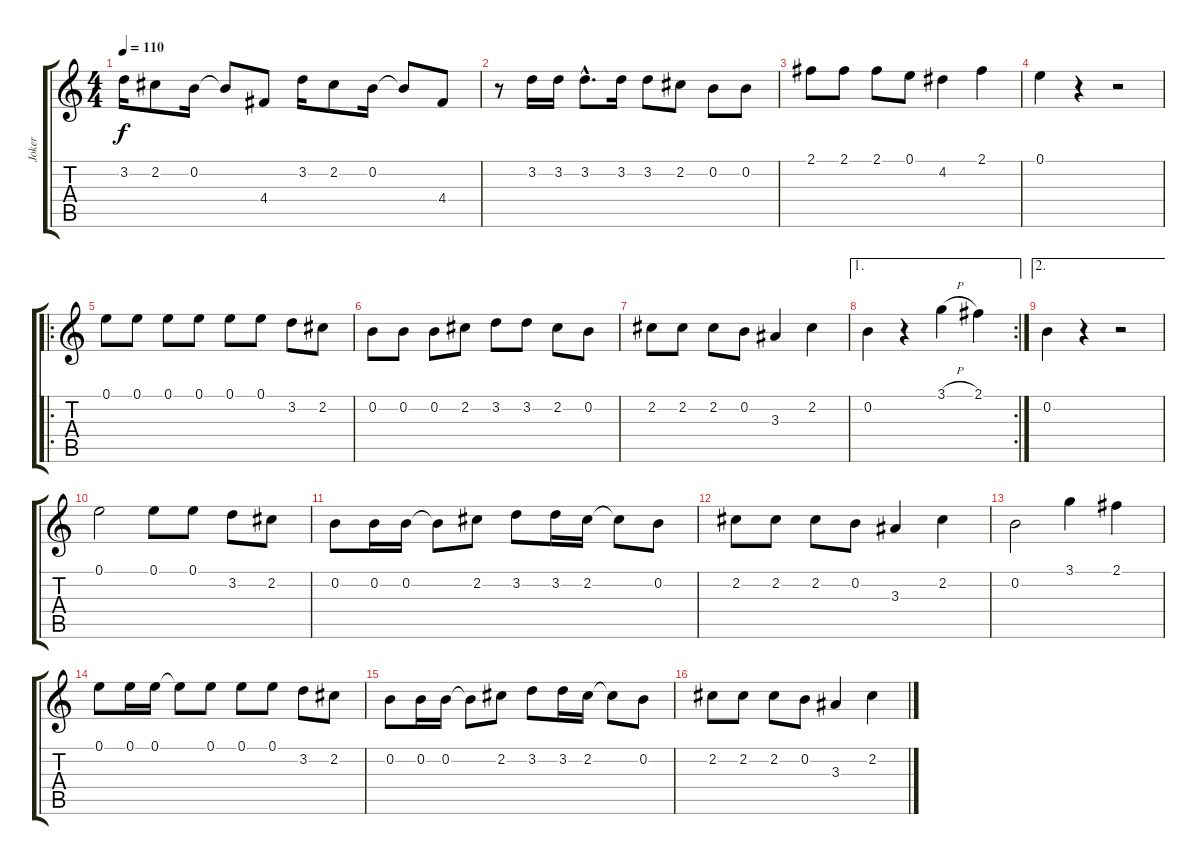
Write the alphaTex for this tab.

\track ("Joker" "Joker") {instrument acousticguitarsteel}
\staff {score tabs}
\tuning (E4 B3 G3 D3 A2 E2) {hide}
\ts (4 4)
\tempo 110
\clef g2
\ks c
3.2.16{dy f} 2.2.8 0.2.16 0.2{t}.8 4.4.8 3.2.16 2.2.8 0.2.16 0.2{t}.8 4.4.8 |
r.8 3.2.16 3.2.16 3.2{hac}.8{d} 3.2.16 3.2.8 2.2.8 0.2.8 0.2.8 |
2.1.8 2.1.8 2.1.8 0.1.8 4.2.4 2.1.4 |
0.1.4 r.4 r.2 |
\ro
0.1.8 0.1.8 0.1.8 0.1.8 0.1.8 0.1.8 3.2.8 2.2.8 |
0.2.8 0.2.8 0.2.8 2.2.8 3.2.8 3.2.8 2.2.8 0.2.8 |
2.2.8 2.2.8 2.2.8 0.2.8 3.3.4 2.2.4 |
\ae 1
\rc 2
0.2.4 r.4 3.1{h}.4 2.1.4 |
\ae 2
0.2.4 r.4 r.2 |
0.1.2 0.1.8 0.1.8 3.2.8 2.2.8 |
0.2.8 0.2.16 0.2.16 0.2{t}.8 2.2.8 3.2.8 3.2.16 2.2.16 2.2{t}.8 0.2.8 |
2.2.8 2.2.8 2.2.8 0.2.8 3.3.4 2.2.4 |
0.2.2 3.1.4 2.1.4 |
0.1.8 0.1.16 0.1.16 0.1{t}.8 0.1.8 0.1.8 0.1.8 3.2.8 2.2.8 |
0.2.8 0.2.16 0.2.16 0.2{t}.8 2.2.8 3.2.8 3.2.16 2.2.16 2.2{t}.8 0.2.8 |
2.2.8 2.2.8 2.2.8 0.2.8 3.3.4 2.2.4
